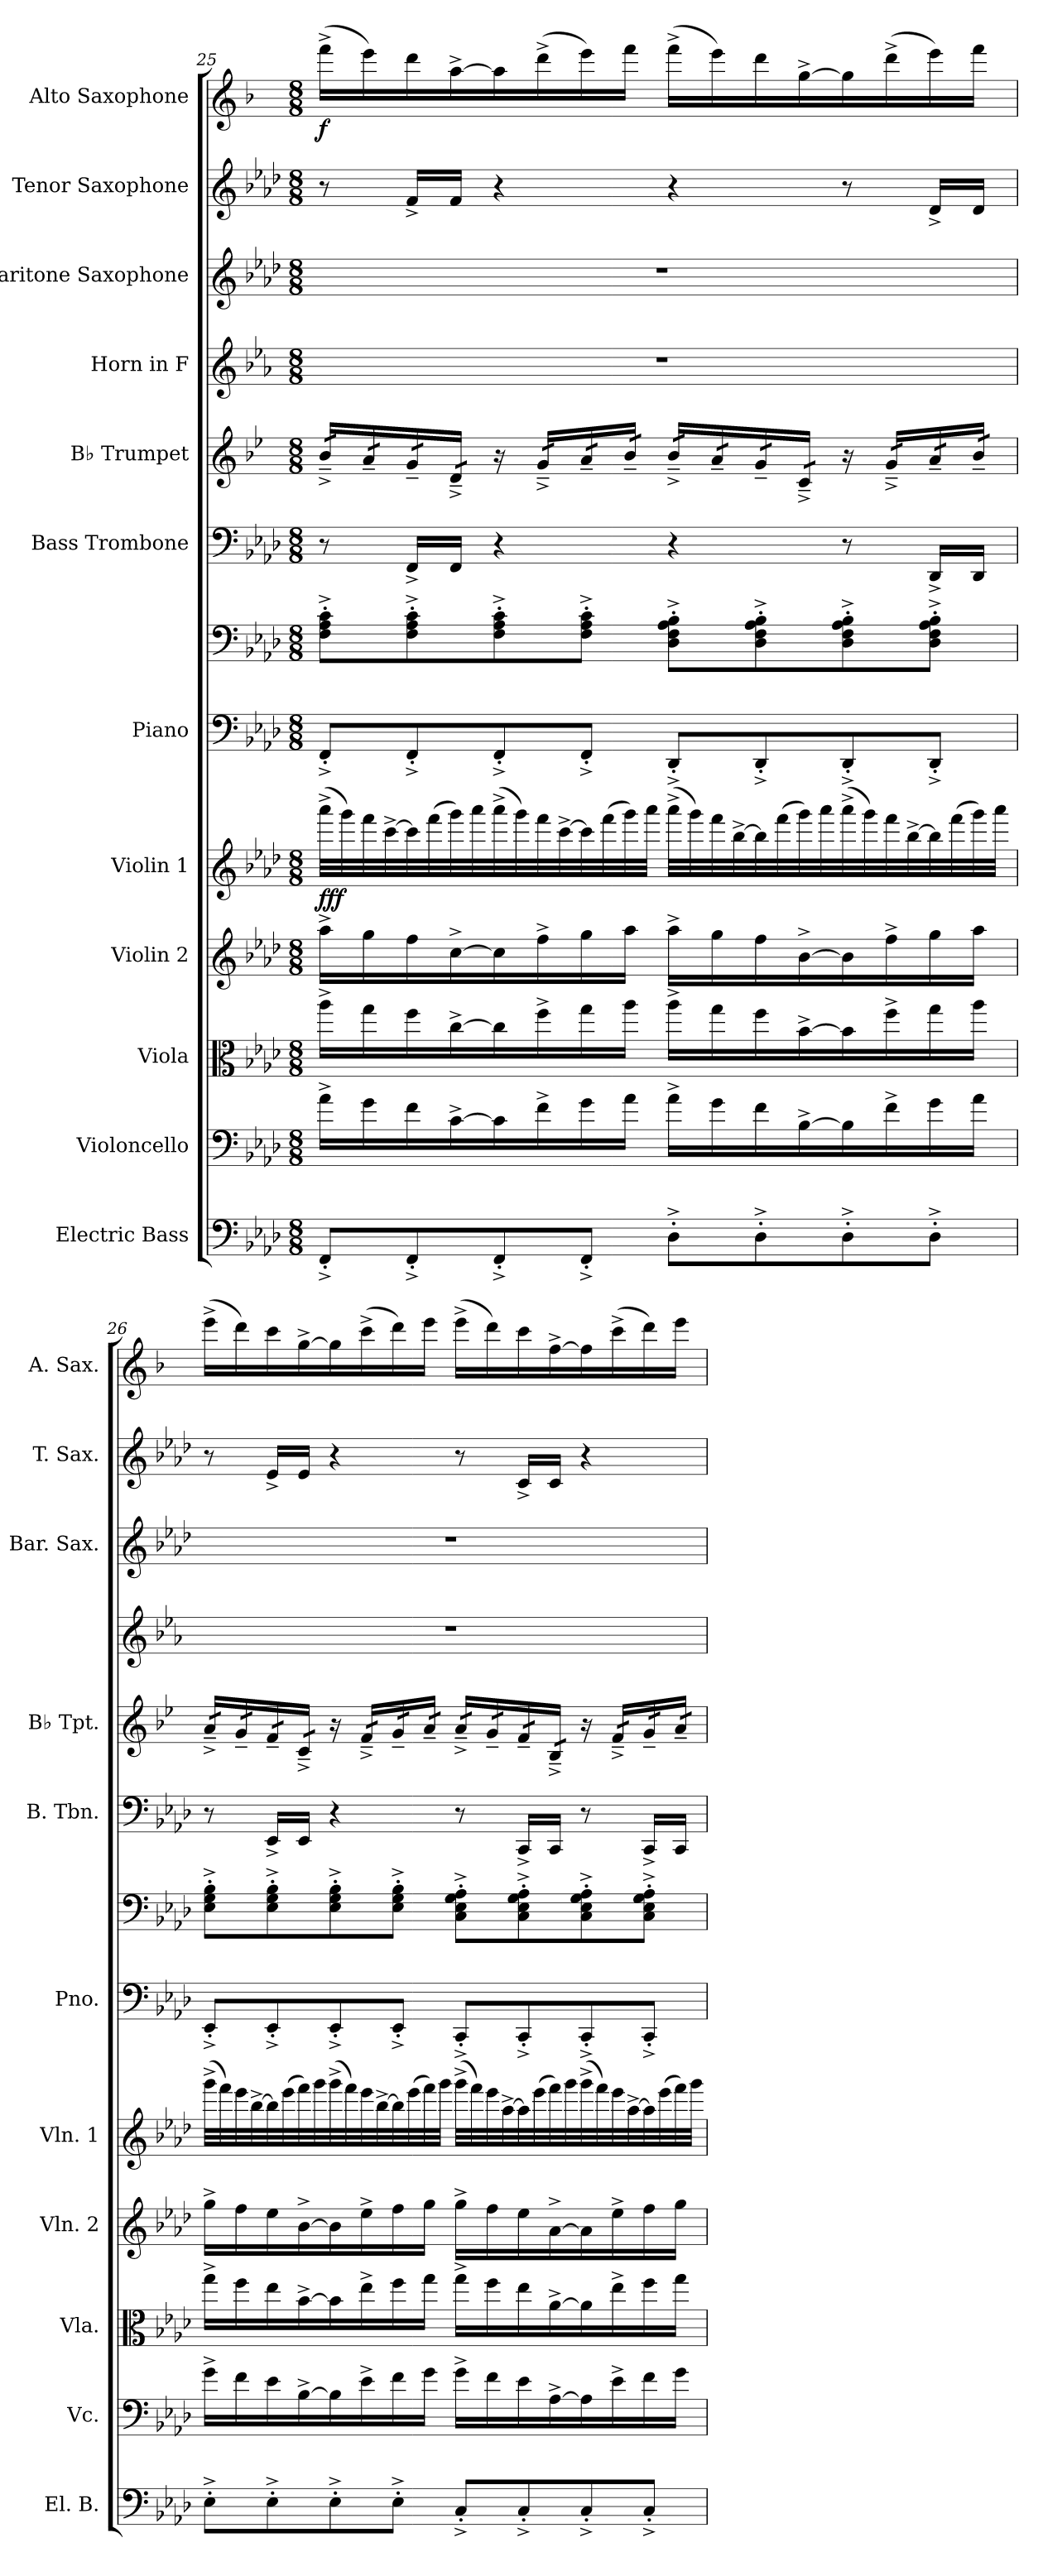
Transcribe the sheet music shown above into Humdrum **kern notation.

**kern	**kern	**kern	**kern	**kern	**dynam	**kern	**kern	**kern	**kern	**kern	**kern	**kern	**kern	**dynam
*part12	*part11	*part10	*part9	*part8	*part8	*part7	*part7	*part6	*part5	*part4	*part3	*part2	*part1	*part1
*staff13	*staff12	*staff11	*staff10	*staff9	*staff9	*staff8	*staff7	*staff6	*staff5	*staff4	*staff3	*staff2	*staff1	*staff1
*I"Electric Bass	*I"Violoncello	*I"Viola	*I"Violin 2	*I"Violin 1	*	*I"Piano	*	*I"Bass Trombone	*I"B♭ Trumpet	*I"Horn in F	*I"Baritone Saxophone	*I"Tenor Saxophone	*I"Alto Saxophone	*
*I'El. B.	*I'Vc.	*I'Vla.	*I'Vln. 2	*I'Vln. 1	*	*I'Pno.	*	*I'B. Tbn.	*I'B♭ Tpt.	*	*I'Bar. Sax.	*I'T. Sax.	*I'A. Sax.	*
!!LO:PB:g=z
*clefF4	*clefF4	*clefC3	*clefG2	*clefG2	*	*clefF4	*clefF4	*clefF4	*clefG2	*clefG2	*clefG2	*clefG2	*clefG2	*
*ITrd7c12	*	*	*	*	*	*	*	*	*ITrd1c2	*ITrd4c7	*ITrd12c21	*ITrd8c14	*ITrd5c9	*
*k[b-e-a-d-]	*k[b-e-a-d-]	*k[b-e-a-d-]	*k[b-e-a-d-]	*k[b-e-a-d-]	*	*k[b-e-a-d-]	*k[b-e-a-d-]	*k[b-e-a-d-]	*k[b-e-a-d-]	*k[b-e-a-d-]	*k[b-e-a-d-]	*k[b-e-a-d-]	*k[b-e-a-d-]	*
*M8/8	*M8/8	*M8/8	*M8/8	*M8/8	*	*M8/8	*M8/8	*M8/8	*M8/8	*M8/8	*M8/8	*M8/8	*M8/8	*
=25	=25	=25	=25	=25	=25	=25	=25	=25	=25	=25	=25	=25	=25	=25
!	!	!	!	!	!LO:DY:b	!	!	!	!	!	!	!	!	!LO:DY:b
*	*	*	*	*	*	*	*	*	*tremolo	*	*	*	*	*
8FFF'^/L	16a-^\LL	16aa-^\LL	16aa-^\LL	(>32aaa-^\LLL	fff	8FF'^/L	8F\'^ 8A-\'^ 8c\'^L	8r	32a-~^/LLL	1r	1r	8r	(>16aa-^\LL	f
.	.	.	.	32ggg\)	.	.	.	.	32a-~^/	.	.	.	.	.
.	16g\	16gg\	16gg\	32fff\	.	.	.	.	32g~/	.	.	.	16gg\)	.
.	.	.	.	[32ccc^\	.	.	.	.	32g~/	.	.	.	.	.
8FFF'^/	16f\	16ff\	16ff\	32ccc\]	.	8FF'^/	8F\'^ 8A-\'^ 8c\'^	16FF^/LL	32f~/	.	.	16F^/LL	16ff\	.
.	.	.	.	(>32fff\	.	.	.	.	32f~/	.	.	.	.	.
.	[16c^\	[16cc^\	[16cc^\	32ggg\)	.	.	.	16FF/JJ	32c~^/	.	.	16F/JJ	[16cc^\	.
.	.	.	.	32aaa-\	.	.	.	.	32c~^/JJJ	.	.	.	.	.
8FFF'^/	16c\]	16cc\]	16cc\]	(>32aaa-^\	.	8FF'^/	8F\'^ 8A-\'^ 8c\'^	4r	16r	.	.	4r	16cc\]	.
.	.	.	.	32ggg\)	.	.	.	.	.	.	.	.	.	.
.	16f^\	16ff^\	16ff^\	32fff\	.	.	.	.	32f~^/LLL	.	.	.	(>16ff^\	.
.	.	.	.	[32ccc^\	.	.	.	.	32f~^/	.	.	.	.	.
8FFF'^/J	16g\	16gg\	16gg\	32ccc\]	.	8FF'^/J	8F\'^ 8A-\'^ 8c\'^J	.	32g~/	.	.	.	16gg\)	.
.	.	.	.	(>32fff\	.	.	.	.	32g~/	.	.	.	.	.
.	16a-\JJ	16aa-\JJ	16aa-\JJ	32ggg\)	.	.	.	.	32a-~/	.	.	.	16aa-\JJ	.
.	.	.	.	32aaa-\JJJ	.	.	.	.	32a-~/JJJ	.	.	.	.	.
8DD-'^\L	16a-^\LL	16aa-^\LL	16aa-^\LL	(>32aaa-^\LLL	.	8DD-'^/L	8D-\'^ 8F\'^ 8A-\'^ 8B-\'^L	4r	32a-~^/LLL	.	.	4r	(>16aa-^\LL	.
.	.	.	.	32ggg\)	.	.	.	.	32a-~^/	.	.	.	.	.
.	16g\	16gg\	16gg\	32fff\	.	.	.	.	32g~/	.	.	.	16gg\)	.
.	.	.	.	[32bb-^\	.	.	.	.	32g~/	.	.	.	.	.
8DD-'^\	16f\	16ff\	16ff\	32bb-\]	.	8DD-'^/	8D-\'^ 8F\'^ 8A-\'^ 8B-\'^	.	32f~/	.	.	.	16ff\	.
.	.	.	.	(>32fff\	.	.	.	.	32f~/	.	.	.	.	.
.	[16B-^\	[16b-^\	[16b-^\	32ggg\)	.	.	.	.	32B-~^/	.	.	.	[16b-^\	.
.	.	.	.	32aaa-\	.	.	.	.	32B-~^/JJJ	.	.	.	.	.
8DD-'^\	16B-\]	16b-\]	16b-\]	(>32aaa-^\	.	8DD-'^/	8D-\'^ 8F\'^ 8A-\'^ 8B-\'^	8r	16r	.	.	8r	16b-\]	.
.	.	.	.	32ggg\)	.	.	.	.	.	.	.	.	.	.
.	16f^\	16ff^\	16ff^\	32fff\	.	.	.	.	32f~^/LLL	.	.	.	(>16ff^\	.
.	.	.	.	[32bb-^\	.	.	.	.	32f~^/	.	.	.	.	.
8DD-'^\J	16g\	16gg\	16gg\	32bb-\]	.	8DD-'^/J	8D-\'^ 8F\'^ 8A-\'^ 8B-\'^J	16DD-^/LL	32g~/	.	.	16D-^/LL	16gg\)	.
.	.	.	.	(>32fff\	.	.	.	.	32g~/	.	.	.	.	.
.	16a-\JJ	16aa-\JJ	16aa-\JJ	32ggg\)	.	.	.	16DD-/JJ	32a-~/	.	.	16D-/JJ	16aa-\JJ	.
.	.	.	.	32aaa-\JJJ	.	.	.	.	32a-~/JJJ	.	.	.	.	.
=26	=26	=26	=26	=26	=26	=26	=26	=26	=26	=26	=26	=26	=26	=26
8EE-'^\L	16g^\LL	16gg^\LL	16gg^\LL	(>32ggg^\LLL	.	8EE-'^/L	8E-\'^ 8G\'^ 8B-\'^L	8r	32g~^/LLL	1r	1r	8r	(>16gg^\LL	.
.	.	.	.	32fff\)	.	.	.	.	32g~^/	.	.	.	.	.
.	16f\	16ff\	16ff\	32eee-\	.	.	.	.	32f~/	.	.	.	16ff\)	.
.	.	.	.	[32bb-^\	.	.	.	.	32f~/	.	.	.	.	.
8EE-'^\	16e-\	16ee-\	16ee-\	32bb-\]	.	8EE-'^/	8E-\'^ 8G\'^ 8B-\'^	16EE-^/LL	32e-~/	.	.	16E-^/LL	16ee-\	.
.	.	.	.	(>32eee-\	.	.	.	.	32e-~/	.	.	.	.	.
.	[16B-^\	[16b-^\	[16b-^\	32fff\)	.	.	.	16EE-/JJ	32B-~^/	.	.	16E-/JJ	[16b-^\	.
.	.	.	.	32ggg\	.	.	.	.	32B-~^/JJJ	.	.	.	.	.
8EE-'^\	16B-\]	16b-\]	16b-\]	(>32ggg^\	.	8EE-'^/	8E-\'^ 8G\'^ 8B-\'^	4r	16r	.	.	4r	16b-\]	.
.	.	.	.	32fff\)	.	.	.	.	.	.	.	.	.	.
.	16e-^\	16ee-^\	16ee-^\	32eee-\	.	.	.	.	32e-~^/LLL	.	.	.	(>16ee-^\	.
.	.	.	.	[32bb-^\	.	.	.	.	32e-~^/	.	.	.	.	.
8EE-'^\J	16f\	16ff\	16ff\	32bb-\]	.	8EE-'^/J	8E-\'^ 8G\'^ 8B-\'^J	.	32f~/	.	.	.	16ff\)	.
.	.	.	.	(>32eee-\	.	.	.	.	32f~/	.	.	.	.	.
.	16g\JJ	16gg\JJ	16gg\JJ	32fff\)	.	.	.	.	32g~/	.	.	.	16gg\JJ	.
.	.	.	.	32ggg\JJJ	.	.	.	.	32g~/JJJ	.	.	.	.	.
8CC'^/L	16g^\LL	16gg^\LL	16gg^\LL	(>32ggg^\LLL	.	8CC'^/L	8C\'^ 8E-\'^ 8G\'^ 8A-\'^L	8r	32g~^/LLL	.	.	8r	(>16gg^\LL	.
.	.	.	.	32fff\)	.	.	.	.	32g~^/	.	.	.	.	.
.	16f\	16ff\	16ff\	32eee-\	.	.	.	.	32f~/	.	.	.	16ff\)	.
.	.	.	.	[32aa-^\	.	.	.	.	32f~/	.	.	.	.	.
8CC'^/	16e-\	16ee-\	16ee-\	32aa-\]	.	8CC'^/	8C\'^ 8E-\'^ 8G\'^ 8A-\'^	16CC^/LL	32e-~/	.	.	16C^/LL	16ee-\	.
.	.	.	.	(>32eee-\	.	.	.	.	32e-~/	.	.	.	.	.
.	[16A-^\	[16a-^\	[16a-^\	32fff\)	.	.	.	16CC/JJ	32A-~^/	.	.	16C/JJ	[16a-^\	.
.	.	.	.	32ggg\	.	.	.	.	32A-~^/JJJ	.	.	.	.	.
8CC'^/	16A-\]	16a-\]	16a-\]	(>32ggg^\	.	8CC'^/	8C\'^ 8E-\'^ 8G\'^ 8A-\'^	8r	16r	.	.	4r	16a-\]	.
.	.	.	.	32fff\)	.	.	.	.	.	.	.	.	.	.
.	16e-^\	16ee-^\	16ee-^\	32eee-\	.	.	.	.	32e-~^/LLL	.	.	.	(>16ee-^\	.
.	.	.	.	[32aa-^\	.	.	.	.	32e-~^/	.	.	.	.	.
8CC'^/J	16f\	16ff\	16ff\	32aa-\]	.	8CC'^/J	8C\'^ 8E-\'^ 8G\'^ 8A-\'^J	16CC^/LL	32f~/	.	.	.	16ff\)	.
.	.	.	.	(>32eee-\	.	.	.	.	32f~/	.	.	.	.	.
.	16g\JJ	16gg\JJ	16gg\JJ	32fff\)	.	.	.	16CC/JJ	32g~/	.	.	.	16gg\JJ	.
.	.	.	.	32ggg\JJJ	.	.	.	.	32g~/JJJ	.	.	.	.	.
*	*	*	*	*	*	*	*	*	*Xtremolo	*	*	*	*	*
=	=	=	=	=	=	=	=	=	=	=	=	=	=	=
*-	*-	*-	*-	*-	*-	*-	*-	*-	*-	*-	*-	*-	*-	*-
